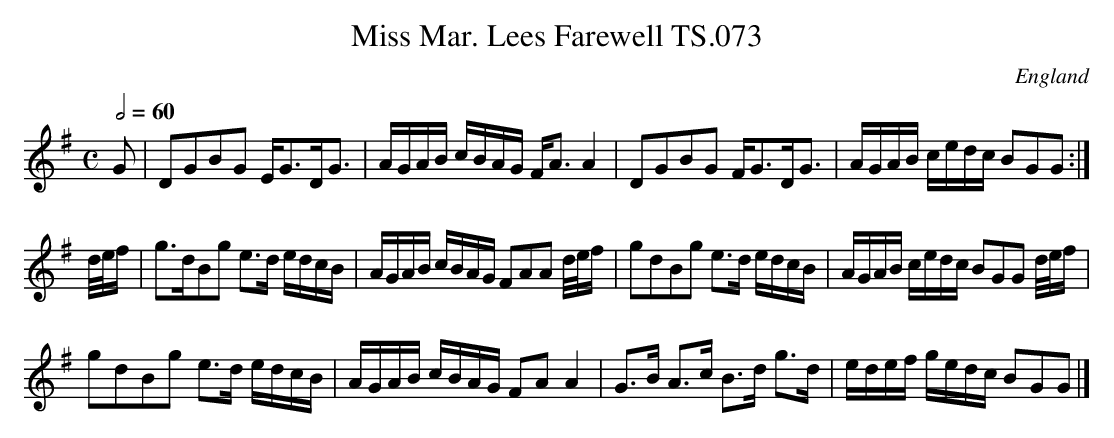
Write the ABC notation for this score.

X:1
T:Miss Mar. Lees Farewell TS.073
M:C
L:1/8
Q:1/2=60
O:England
K:G major
G|DGBG E<GD<G|A/G/A/B/ c/B/A/G/ F<AA2|DGBG F<GD<G|A/G/A/B/ c/e/d/c/ BGG:|!
d//e//f/|g>dBg e>d e/d/c/B/|A/G/A/B/ c/B/A/G/ FAA d//e//f/|gdBg e>d e/d/c/B/|A/G/A/B/ c/e/d/c/ BGG d//e//f/|!
gdBg e>d e/d/c/B/|A/G/A/B/ c/B/A/G/ FAA2|G>B A>c B>d g>d|e/d/e/f/ g/e/d/c/ BGG|]
